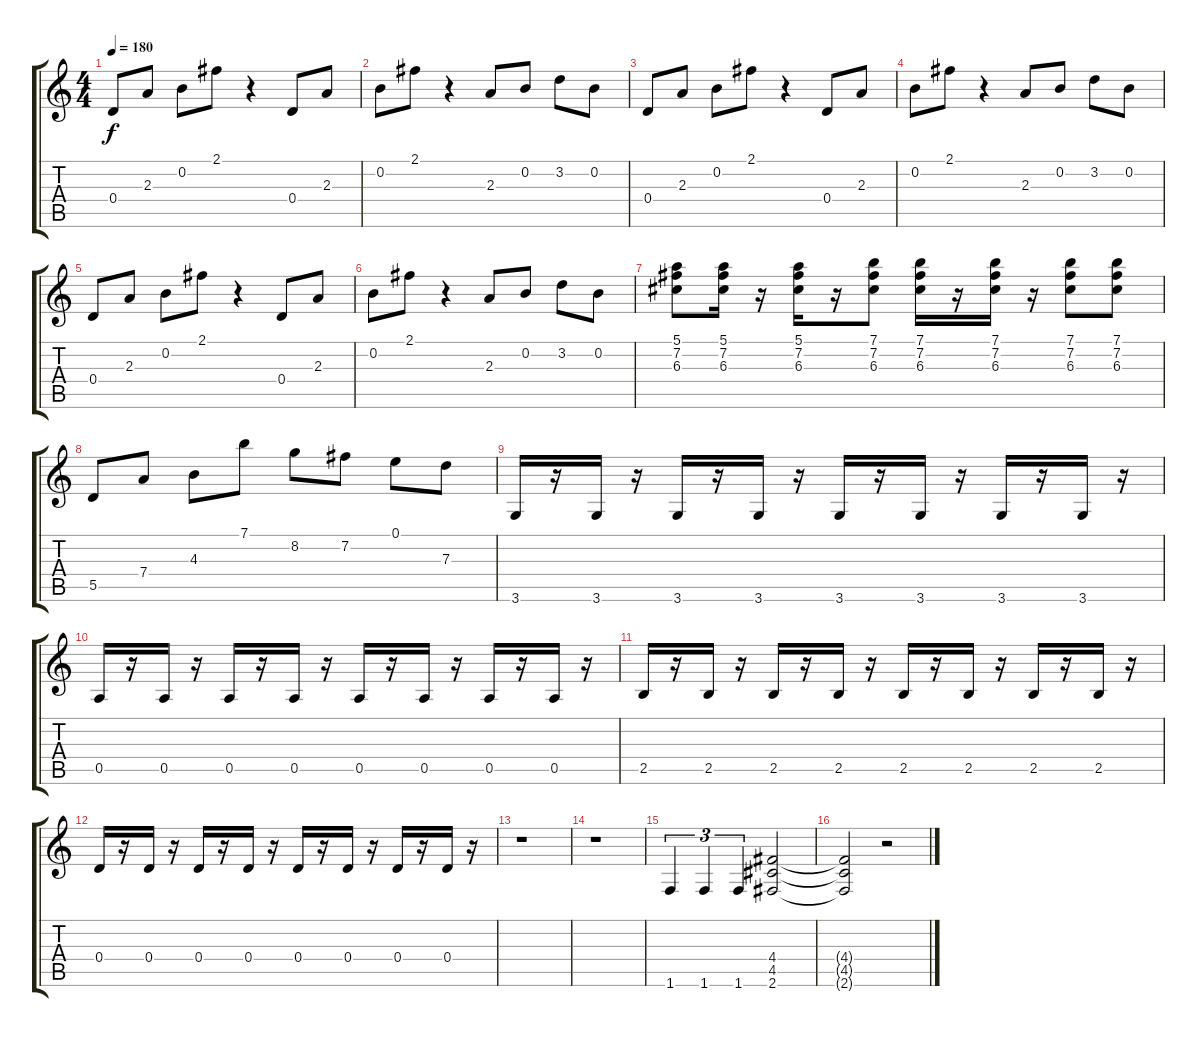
\track "" {instrument overdrivenguitar}
\staff {score tabs}
\tuning (E4 B3 G3 D3 A2 E2) {hide}
\ts (4 4)
\tempo 180
\clef g2
\ks c
0.4.8{dy f} 2.3.8 0.2.8 2.1.8 r.4 0.4.8 2.3.8 |
0.2.8 2.1.8 r.4 2.3.8 0.2.8 3.2.8 0.2.8 |
0.4.8 2.3.8 0.2.8 2.1.8 r.4 0.4.8 2.3.8 |
0.2.8 2.1.8 r.4 2.3.8 0.2.8 3.2.8 0.2.8 |
0.4.8 2.3.8 0.2.8 2.1.8 r.4 0.4.8 2.3.8 |
0.2.8 2.1.8 r.4 2.3.8 0.2.8 3.2.8 0.2.8 |
(5.1 7.2 6.3).8 (5.1 7.2 6.3).16 r.16 (5.1 7.2 6.3).16 r.16 (7.1 7.2 6.3).8 (7.1 7.2 6.3).16 r.16 (7.1 7.2 6.3).16 r.16 (7.1 7.2 6.3).8 (7.1 7.2 6.3).8 |
5.5.8 7.4.8 4.3.8 7.1.8 8.2.8 7.2.8 0.1.8 7.3.8 |
3.6.16 r.16 3.6.16 r.16 3.6.16 r.16 3.6.16 r.16 3.6.16 r.16 3.6.16 r.16 3.6.16 r.16 3.6.16 r.16 |
0.5.16 r.16 0.5.16 r.16 0.5.16 r.16 0.5.16 r.16 0.5.16 r.16 0.5.16 r.16 0.5.16 r.16 0.5.16 r.16 |
2.5.16 r.16 2.5.16 r.16 2.5.16 r.16 2.5.16 r.16 2.5.16 r.16 2.5.16 r.16 2.5.16 r.16 2.5.16 r.16 |
0.4.16 r.16 0.4.16 r.16 0.4.16 r.16 0.4.16 r.16 0.4.16 r.16 0.4.16 r.16 0.4.16 r.16 0.4.16 r.16 |
r.1 |
r.1 |
1.6.4{tu (3 2)} 1.6.4{tu (3 2)} 1.6.4{tu (3 2)} (4.4 4.5 2.6).2 |
(4.4{t} 4.5{t} 2.6{t}).2 r.2
